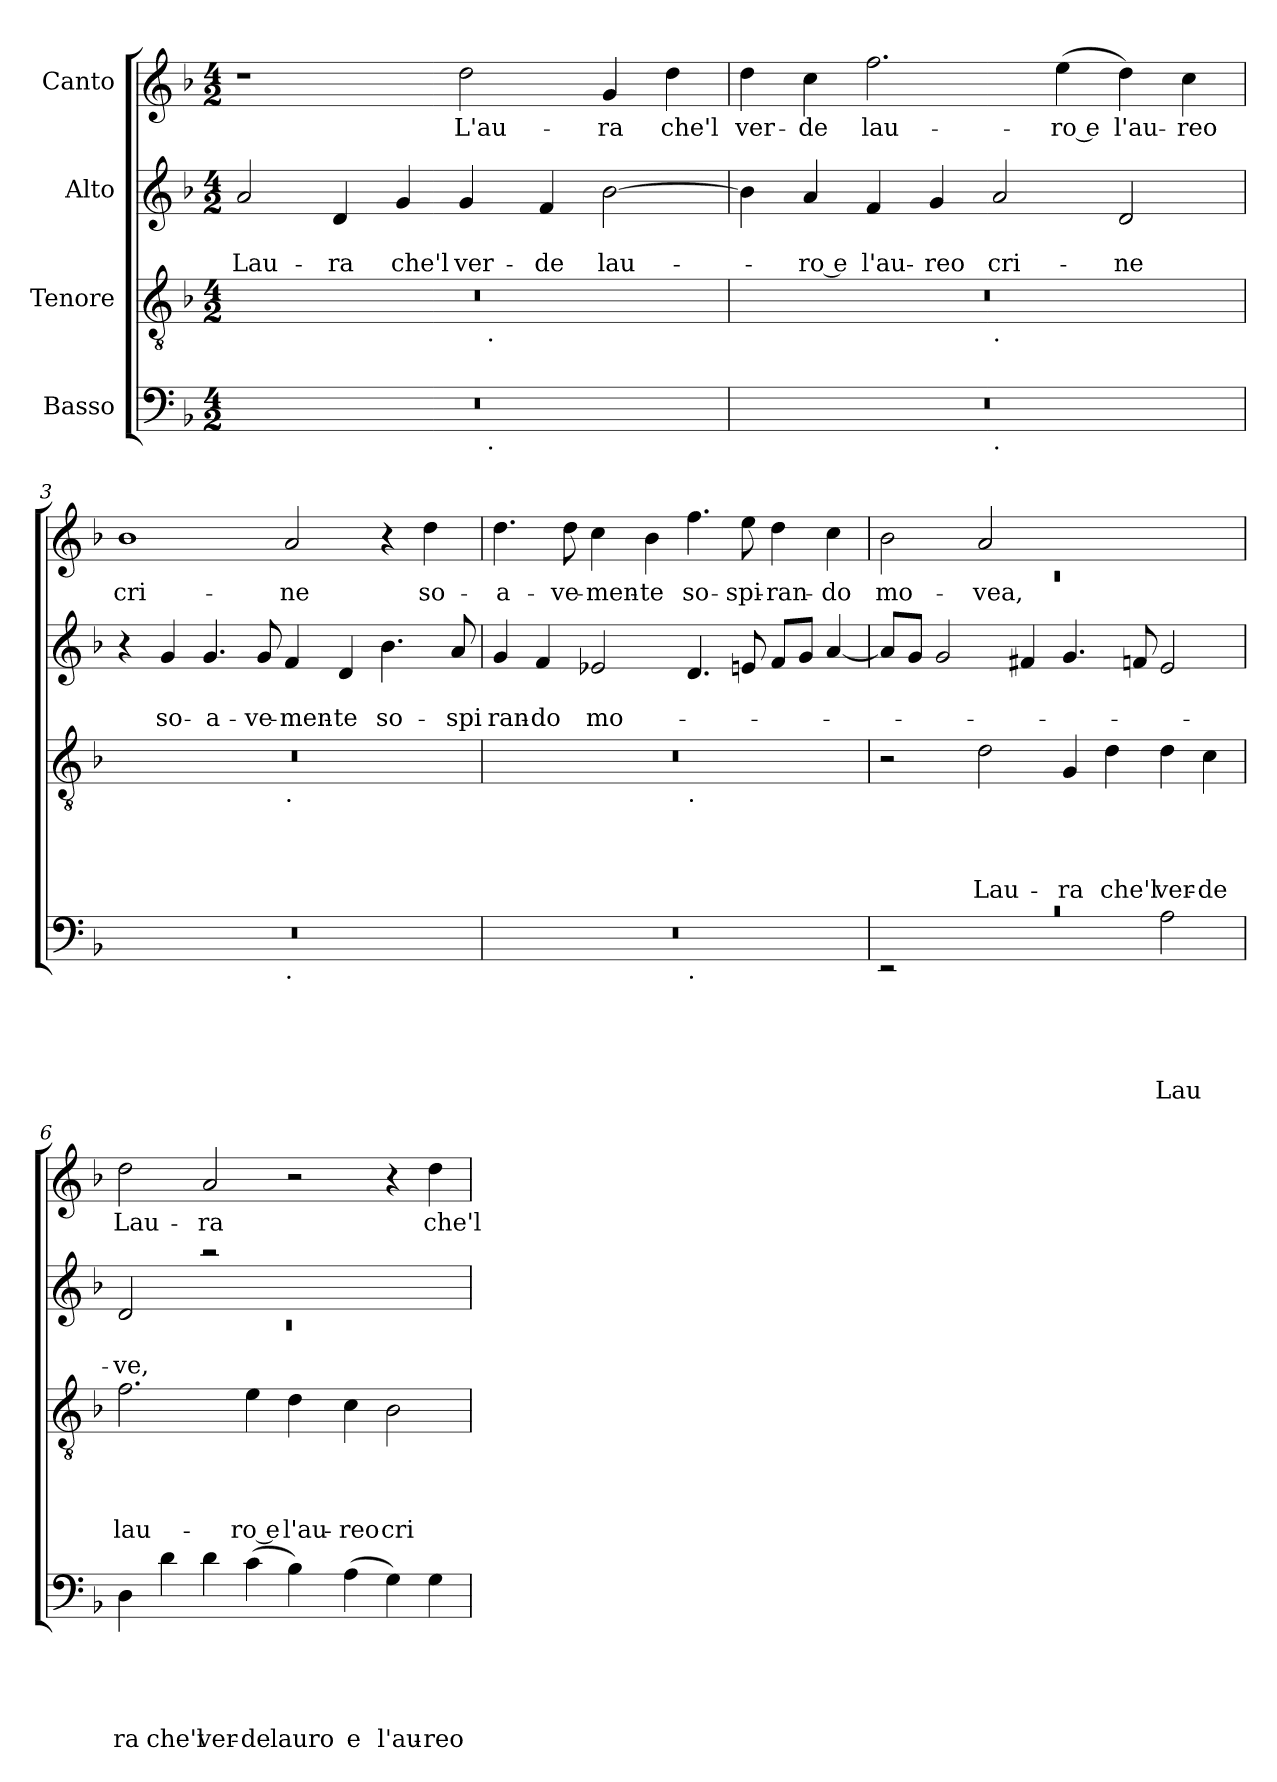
**kern	**text	**text	**text	**text	**text	**kern	**text	**text	**text	**text	**kern	**text	**text	**kern	**text
*part4	*part4	*part4	*part4	*part4	*part4	*part3	*part3	*part3	*part3	*part3	*part2	*part2	*part2	*part1	*part1
*staff4	*staff4	*staff4	*staff4	*staff4	*staff4	*staff3	*staff3	*staff3	*staff3	*staff3	*staff2	*staff2	*staff2	*staff1	*staff1
*I"Basso	*	*	*	*	*	*I"Tenore	*	*	*	*	*I"Alto	*	*	*I"Canto	*
*clefF4	*	*	*	*	*	*clefGv2	*	*	*	*	*clefG2	*	*	*clefG2	*
*k[b-]	*	*	*	*	*	*k[b-]	*	*	*	*	*k[b-]	*	*	*k[b-]	*
*F:	*	*	*	*	*	*F:	*	*	*	*	*F:	*	*	*F:	*
*M4/2	*	*	*	*	*	*M4/2	*	*	*	*	*M4/2	*	*	*M4/2	*
=1	=1	=1	=1	=1	=1	=1	=1	=1	=1	=1	=1	=1	=1	=1	=1
!	!	!	!	!	!	!	!	!	!	!	!	!	!LO:LY:b	!	!
*^	*	*	*	*	*	*^	*	*	*	*	*	*	*	*	*
0r	1ryy	.	.	.	.	.	0r	1ryy	.	.	.	.	2a/	.	Lau-	1r	.
!	!	!	!	!	!	!	!	!	!	!	!	!	!	!	!LO:LY:b	!	!
.	.	.	.	.	.	.	.	.	.	.	.	.	4d/	.	-ra	.	.
!	!	!	!	!	!	!	!	!	!	!	!	!	!	!	!LO:LY:b	!	!
.	.	.	.	.	.	.	.	.	.	.	.	.	4g/	.	che'l	.	.
!	!	!	!	!	!	!	!	!	!	!	!	!	!	!	!LO:LY:b	!	!LO:LY:b
.	16ryy	.	.	.	.	.	.	16ryy	.	.	.	.	4g/	.	ver-	2dd\	L'au-
!	!	!	!	!	!	!	!	!LO:TX:b:t=.	!	!	!	!	!	!	!	!	!
!	!LO:TX:b:t=.	!	!	!	!	!	!	!	!	!	!	!	!	!	!	!	!
.	2...ryy	.	.	.	.	.	.	2...ryy	.	.	.	.	.	.	.	.	.
!	!	!	!	!	!	!	!	!	!	!	!	!	!	!	!LO:LY:b	!	!
.	.	.	.	.	.	.	.	.	.	.	.	.	4f/	.	-de	.	.
!	!	!	!	!	!	!	!	!	!	!	!	!	!	!	!LO:LY:b	!	!LO:LY:b
.	.	.	.	.	.	.	.	.	.	.	.	.	[>2b-\	.	lau-	4g/	-ra
!	!	!	!	!	!	!	!	!	!	!	!	!	!	!	!	!	!LO:LY:b
.	.	.	.	.	.	.	.	.	.	.	.	.	.	.	.	4dd\	che'l
=2	=2	=2	=2	=2	=2	=2	=2	=2	=2	=2	=2	=2	=2	=2	=2	=2	=2
!	!	!	!	!	!	!	!	!	!	!	!	!	!	!	!	!	!LO:LY:b
0r	1ryy	.	.	.	.	.	0r	1ryy	.	.	.	.	4b-\]	.	.	4dd\	ver-
!	!	!	!	!	!	!	!	!	!	!	!	!	!	!	!LO:LY:b:rj	!	!LO:LY:b
.	.	.	.	.	.	.	.	.	.	.	.	.	4a/	.	-ro e	4cc\	-de
!	!	!	!	!	!	!	!	!	!	!	!	!	!	!	!LO:LY:b	!	!LO:LY:b
.	.	.	.	.	.	.	.	.	.	.	.	.	4f/	.	l'au-	2.ff\	lau-
!	!	!	!	!	!	!	!	!	!	!	!	!	!	!	!LO:LY:b:rj	!	!
.	.	.	.	.	.	.	.	.	.	.	.	.	4g/	.	-reo	.	.
!	!	!	!	!	!	!	!	!LO:TX:b:t=.	!	!	!	!	!	!	!	!	!
!	!LO:TX:b:t=.	!	!	!	!	!	!	!	!	!	!	!	!	!	!	!	!
!	!	!	!	!	!	!	!	!	!	!	!	!	!	!	!LO:LY:b	!	!
.	1ryy	.	.	.	.	.	.	1ryy	.	.	.	.	2a/	.	cri-	.	.
!	!	!	!	!	!	!	!	!	!	!	!	!	!	!	!	!	!LO:LY:b:rj
.	.	.	.	.	.	.	.	.	.	.	.	.	.	.	.	(<4ee\	-ro e
!	!	!	!	!	!	!	!	!	!	!	!	!	!	!	!LO:LY:b	!	!LO:LY:b
.	.	.	.	.	.	.	.	.	.	.	.	.	2d/	.	-ne	4dd\)	l'au-
!	!	!	!	!	!	!	!	!	!	!	!	!	!	!	!	!	!LO:LY:b:rj
.	.	.	.	.	.	.	.	.	.	.	.	.	.	.	.	4cc\	-reo
=3	=3	=3	=3	=3	=3	=3	=3	=3	=3	=3	=3	=3	=3	=3	=3	=3	=3
!	!	!	!	!	!	!	!	!	!	!	!	!	!	!	!	!	!LO:LY:b
0r	1ryy	.	.	.	.	.	0r	1ryy	.	.	.	.	4r	.	.	1b-	cri-
!	!	!	!	!	!	!	!	!	!	!	!	!	!	!	!LO:LY:b	!	!
.	.	.	.	.	.	.	.	.	.	.	.	.	4g/	.	so-	.	.
!	!	!	!	!	!	!	!	!	!	!	!	!	!	!	!LO:LY:b	!	!
.	.	.	.	.	.	.	.	.	.	.	.	.	4.g/	.	-a-	.	.
!	!	!	!	!	!	!	!	!	!	!	!	!	!	!	!LO:LY:b	!	!
.	.	.	.	.	.	.	.	.	.	.	.	.	8g/	.	-ve-	.	.
!	!	!	!	!	!	!	!	!LO:TX:b:t=.	!	!	!	!	!	!	!	!	!
!	!LO:TX:b:t=.	!	!	!	!	!	!	!	!	!	!	!	!	!	!	!	!
!	!	!	!	!	!	!	!	!	!	!	!	!	!	!	!LO:LY:b	!	!LO:LY:b
.	1ryy	.	.	.	.	.	.	1ryy	.	.	.	.	4f/	.	-men-	2a/	-ne
!	!	!	!	!	!	!	!	!	!	!	!	!	!	!	!LO:LY:b:rj	!	!
.	.	.	.	.	.	.	.	.	.	.	.	.	4d/	.	-te	.	.
!	!	!	!	!	!	!	!	!	!	!	!	!	!	!	!LO:LY:b	!	!
.	.	.	.	.	.	.	.	.	.	.	.	.	4.b-\	.	so-	4r	.
!	!	!	!	!	!	!	!	!	!	!	!	!	!	!	!	!	!LO:LY:b
.	.	.	.	.	.	.	.	.	.	.	.	.	.	.	.	4dd\	so-
!	!	!	!	!	!	!	!	!	!	!	!	!	!	!	!LO:LY:b	!	!
.	.	.	.	.	.	.	.	.	.	.	.	.	8a/	.	-spi	.	.
!!LO:LB:g=z
=4	=4	=4	=4	=4	=4	=4	=4	=4	=4	=4	=4	=4	=4	=4	=4	=4	=4
!	!	!	!	!	!	!	!	!	!	!	!	!	!	!	!LO:LY:b	!	!LO:LY:b
0r	1ryy	.	.	.	.	.	0r	1ryy	.	.	.	.	4g/	.	ran-	4.dd\	-a-
!	!	!	!	!	!	!	!	!	!	!	!	!	!	!	!LO:LY:b:rj	!	!
.	.	.	.	.	.	.	.	.	.	.	.	.	4f/	.	-do	.	.
!	!	!	!	!	!	!	!	!	!	!	!	!	!	!	!	!	!LO:LY:b
.	.	.	.	.	.	.	.	.	.	.	.	.	.	.	.	8dd\	-ve-
!	!	!	!	!	!	!	!	!	!	!	!	!	!	!	!LO:LY:b	!	!LO:LY:b
.	.	.	.	.	.	.	.	.	.	.	.	.	2e-X/	.	mo-	4cc\	-men-
!	!	!	!	!	!	!	!	!	!	!	!	!	!	!	!	!	!LO:LY:b:rj
.	.	.	.	.	.	.	.	.	.	.	.	.	.	.	.	4b-\	-te
!	!	!	!	!	!	!	!	!LO:TX:b:t=.	!	!	!	!	!	!	!	!	!
!	!LO:TX:b:t=.	!	!	!	!	!	!	!	!	!	!	!	!	!	!	!	!
!	!	!	!	!	!	!	!	!	!	!	!	!	!	!	!	!	!LO:LY:b
.	1ryy	.	.	.	.	.	.	1ryy	.	.	.	.	4.d/	.	.	4.ff\	so-
!	!	!	!	!	!	!	!	!	!	!	!	!	!	!	!	!	!LO:LY:b
.	.	.	.	.	.	.	.	.	.	.	.	.	8e/	.	.	8ee\	-spi-
!	!	!	!	!	!	!	!	!	!	!	!	!	!	!	!	!	!LO:LY:b:rj
.	.	.	.	.	.	.	.	.	.	.	.	.	8f/L	.	.	4dd\	-ran-
.	.	.	.	.	.	.	.	.	.	.	.	.	8g/J	.	.	.	.
!	!	!	!	!	!	!	!	!	!	!	!	!	!	!	!	!	!LO:LY:b
.	.	.	.	.	.	.	.	.	.	.	.	.	[<4a/	.	.	4cc\	-do
=5	=5	=5	=5	=5	=5	=5	=5	=5	=5	=5	=5	=5	=5	=5	=5	=5	=5
*	*	*	*	*	*	*	*	*	*	*	*	*	*	*	*	*^	*
!LO:N:vis=1	!	!	!	!	!	!	!	!	!	!	!	!	!	!	!	!	!LO:N:vis=1	!LO:LY:b
*	*	*	*	*	*	*	*v	*v	*	*	*	*	*	*	*	*	*	*
0rc	2rEE	.	.	.	.	.	2r	.	.	.	.	8a/L]	.	.	2b-\	0rc	mo-
.	.	.	.	.	.	.	.	.	.	.	.	8g/J	.	.	.	.	.
.	.	.	.	.	.	.	.	.	.	.	.	2g/	.	.	.	.	.
!	!	!	!	!	!	!	!	!	!	!	!LO:LY:b	!	!	!	!	!	!LO:LY:b
.	1ryy	.	.	.	.	.	2d\	.	.	.	Lau-	.	.	.	2a/	.	-vea,
.	.	.	.	.	.	.	.	.	.	.	.	4f#X/	.	.	.	.	.
!	!	!	!	!	!	!	!	!	!	!	!LO:LY:b	!	!	!	!	!	!
.	.	.	.	.	.	.	4G/	.	.	.	-ra	4.g/	.	.	1ryy	.	.
!	!	!	!	!	!	!	!	!	!	!	!LO:LY:b	!	!	!	!	!	!
.	.	.	.	.	.	.	4d\	.	.	.	che'l	.	.	.	.	.	.
.	.	.	.	.	.	.	.	.	.	.	.	8f/	.	.	.	.	.
!	!	!	!	!	!	!LO:LY:b	!	!	!	!	!LO:LY:b	!	!	!	!	!	!
.	2A\	.	.	.	.	Lau-	4d\	.	.	.	ver-	2e/	.	.	.	.	.
!	!	!	!	!	!	!	!	!	!	!	!LO:LY:b:rj	!	!	!	!	!	!
.	.	.	.	.	.	.	4c\	.	.	.	-de	.	.	.	.	.	.
*v	*v	*	*	*	*	*	*	*	*	*	*	*	*	*	*v	*v	*
=6	=6	=6	=6	=6	=6	=6	=6	=6	=6	=6	=6	=6	=6	=6	=6
*	*	*	*	*	*	*	*	*	*	*	*^	*	*	*	*
!	!	!	!	!	!LO:LY:b	!	!	!	!	!LO:LY:b	!	!LO:N:vis=1	!	!LO:LY:b	!	!LO:LY:b
4D\	.	.	.	.	-ra	2.f\	.	.	.	lau-	2d/	0rc	.	-ve,	2dd\	Lau-
!	!	!	!	!	!LO:LY:b	!	!	!	!	!	!	!	!	!	!	!
4d\	.	.	.	.	che'l	.	.	.	.	.	.	.	.	.	.	.
!	!	!	!	!	!LO:LY:b	!	!	!	!	!	!	!	!	!	!	!LO:LY:b
4d\	.	.	.	.	ver-	.	.	.	.	.	2raa	.	.	.	2a/	-ra
!	!	!	!	!	!LO:LY:b:rj	!	!	!	!	!LO:LY:b:rj	!	!	!	!	!	!
(>4c\	.	.	.	.	-de	4e\	.	.	.	-ro e	.	.	.	.	.	.
!	!	!	!	!	!LO:LY:b	!	!	!	!	!LO:LY:b	!	!	!	!	!	!
4B-\)	.	.	.	.	lau­ro	4d\	.	.	.	l'au-	1ryy	.	.	.	2r	.
!	!	!	!	!	!LO:LY:b	!	!	!	!	!LO:LY:b:rj	!	!	!	!	!	!
(<4A\	.	.	.	.	e	4c\	.	.	.	-reo	.	.	.	.	.	.
!	!	!	!	!	!LO:LY:b	!	!	!	!	!LO:LY:b	!	!	!	!	!	!
4G\)	.	.	.	.	l'au-	2B-\	.	.	.	cri-	.	.	.	.	4r	.
!	!	!	!	!	!LO:LY:b:rj	!	!	!	!	!	!	!	!	!	!	!LO:LY:b
4G\	.	.	.	.	-reo	.	.	.	.	.	.	.	.	.	4dd\	che'l
*	*	*	*	*	*	*	*	*	*	*	*v	*v	*	*	*	*
=	=	=	=	=	=	=	=	=	=	=	=	=	=	=	=
*-	*-	*-	*-	*-	*-	*-	*-	*-	*-	*-	*-	*-	*-	*-	*-
